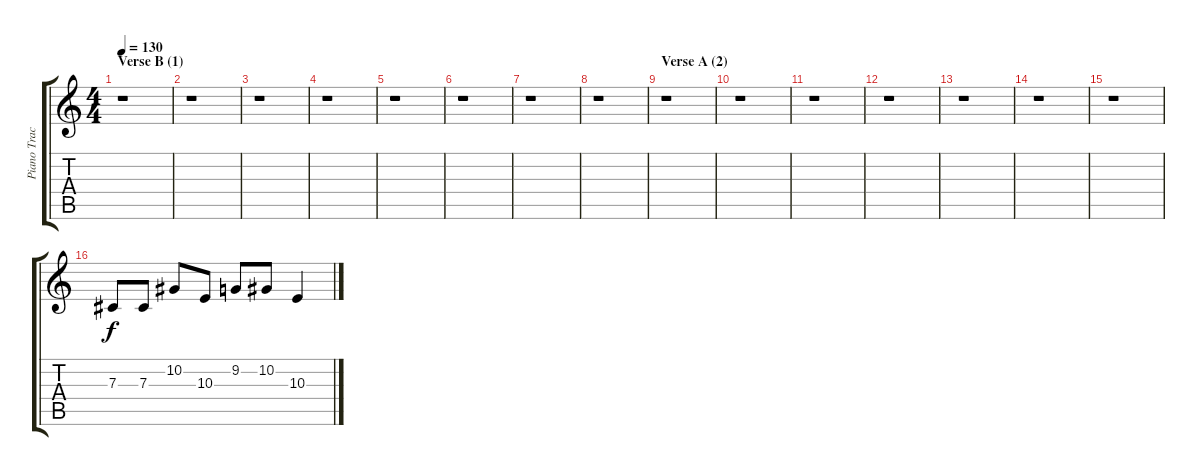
\track ("Piano Track" "Piano Trac") {instrument acousticgrandpiano}
\staff {score tabs}
\tuning (Eb4 Bb3 Gb3 Db3 Ab2 Db2) {hide}
\ts (4 4)
\section ("" "Verse B (1)")
\tempo 130
\clef g2
\ks c
r.1{dy f} |
r.1 |
r.1 |
r.1 |
r.1 |
r.1 |
r.1 |
r.1 |
\section ("" "Verse A (2)")
r.1 |
r.1 |
r.1 |
r.1 |
r.1 |
r.1 |
r.1 |
7.3.8 7.3.8 10.2.8 10.3.8 9.2.8 10.2.8 10.3.4
